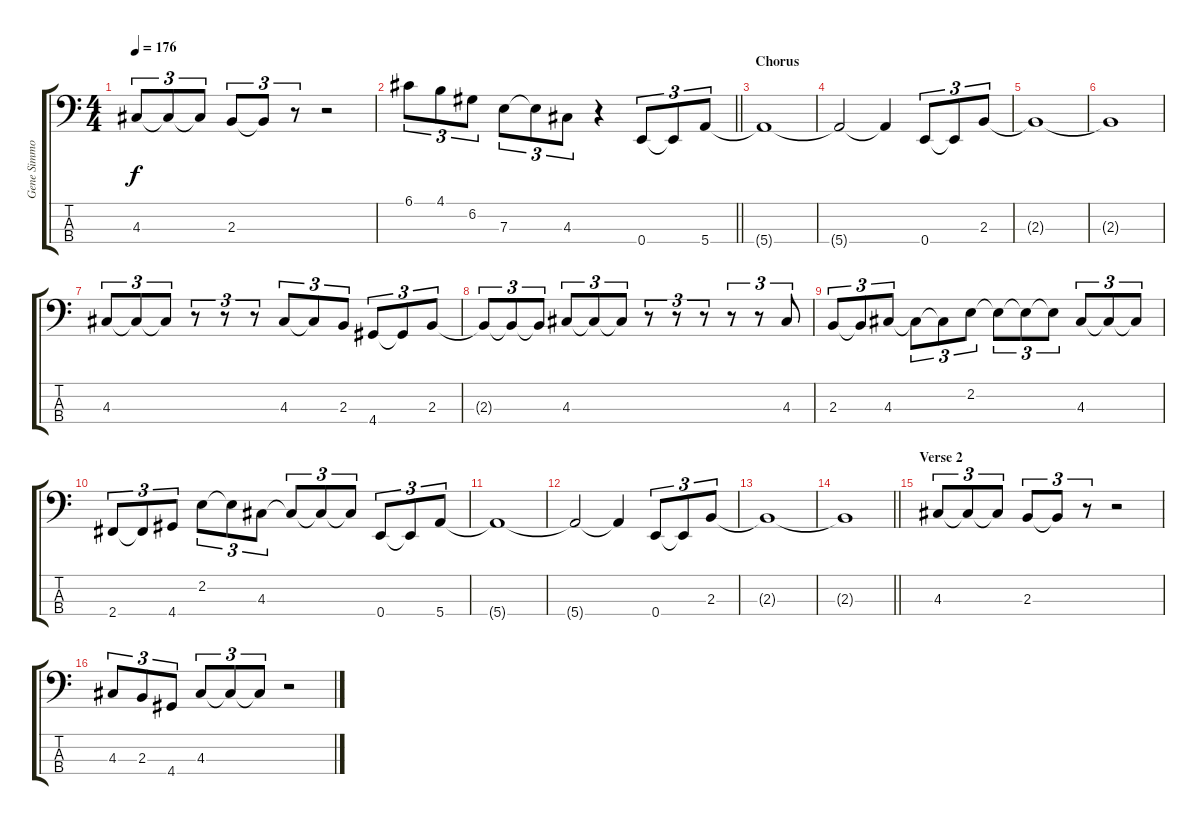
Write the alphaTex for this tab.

\track ("Gene Simmons" "Gene Simmo") {instrument electricbasspick}
\staff {score tabs}
\tuning (G2 D2 A1 E1) {hide}
\ts (4 4)
\tempo 176
\clef f4
\ks c
4.3.8{tu (3 2) dy f} 4.3{t}.8{tu (3 2)} 4.3{t}.8{tu (3 2)} 2.3.8{tu (3 2)} 2.3{t}.8{tu (3 2)} r.8{tu (3 2)} r.2 |
\barLineRight lightlight
6.1.8{tu (3 2)} 4.1.8{tu (3 2)} 6.2.8{tu (3 2)} 7.3.8{tu (3 2)} 7.3{t}.8{tu (3 2)} 4.3.8{tu (3 2)} r.4 0.4.8{tu (3 2)} 0.4{t}.8{tu (3 2)} 5.4.8{tu (3 2)} |
\section ("" "Chorus")
5.4{t}.1 |
5.4{t}.2 5.4{t}.4 0.4.8{tu (3 2)} 0.4{t}.8{tu (3 2)} 2.3.8{tu (3 2)} |
2.3{t}.1 |
2.3{t}.1 |
4.3.8{tu (3 2)} 4.3{t}.8{tu (3 2)} 4.3{t}.8{tu (3 2)} r.8{tu (3 2)} r.8{tu (3 2)} r.8{tu (3 2)} 4.3.8{tu (3 2)} 4.3{t}.8{tu (3 2)} 2.3.8{tu (3 2)} 4.4.8{tu (3 2)} 4.4{t}.8{tu (3 2)} 2.3.8{tu (3 2)} |
2.3{t}.8{tu (3 2)} 2.3{t}.8{tu (3 2)} 2.3{t}.8{tu (3 2)} 4.3.8{tu (3 2)} 4.3{t}.8{tu (3 2)} 4.3{t}.8{tu (3 2)} r.8{tu (3 2)} r.8{tu (3 2)} r.8{tu (3 2)} r.8{tu (3 2)} r.8{tu (3 2)} 4.3.8{tu (3 2)} |
2.3.8{tu (3 2)} 2.3{t}.8{tu (3 2)} 4.3.8{tu (3 2)} 4.3{t}.8{tu (3 2)} 4.3{t}.8{tu (3 2)} 2.2.8{tu (3 2)} 2.2{t}.8{tu (3 2)} 2.2{t}.8{tu (3 2)} 2.2{t}.8{tu (3 2)} 4.3.8{tu (3 2)} 4.3{t}.8{tu (3 2)} 4.3{t}.8{tu (3 2)} |
2.4.8{tu (3 2)} 2.4{t}.8{tu (3 2)} 4.4.8{tu (3 2)} 2.2.8{tu (3 2)} 2.2{t}.8{tu (3 2)} 4.3.8{tu (3 2)} 4.3{t}.8{tu (3 2)} 4.3{t}.8{tu (3 2)} 4.3{t}.8{tu (3 2)} 0.4.8{tu (3 2)} 0.4{t}.8{tu (3 2)} 5.4.8{tu (3 2)} |
5.4{t}.1 |
5.4{t}.2 5.4{t}.4 0.4.8{tu (3 2)} 0.4{t}.8{tu (3 2)} 2.3.8{tu (3 2)} |
2.3{t}.1 |
\barLineRight lightlight
2.3{t}.1 |
\section ("" "Verse 2")
4.3.8{tu (3 2)} 4.3{t}.8{tu (3 2)} 4.3{t}.8{tu (3 2)} 2.3.8{tu (3 2)} 2.3{t}.8{tu (3 2)} r.8{tu (3 2)} r.2 |
4.3.8{tu (3 2)} 2.3.8{tu (3 2)} 4.4.8{tu (3 2)} 4.3.8{tu (3 2)} 4.3{t}.8{tu (3 2)} 4.3{t}.8{tu (3 2)} r.2
